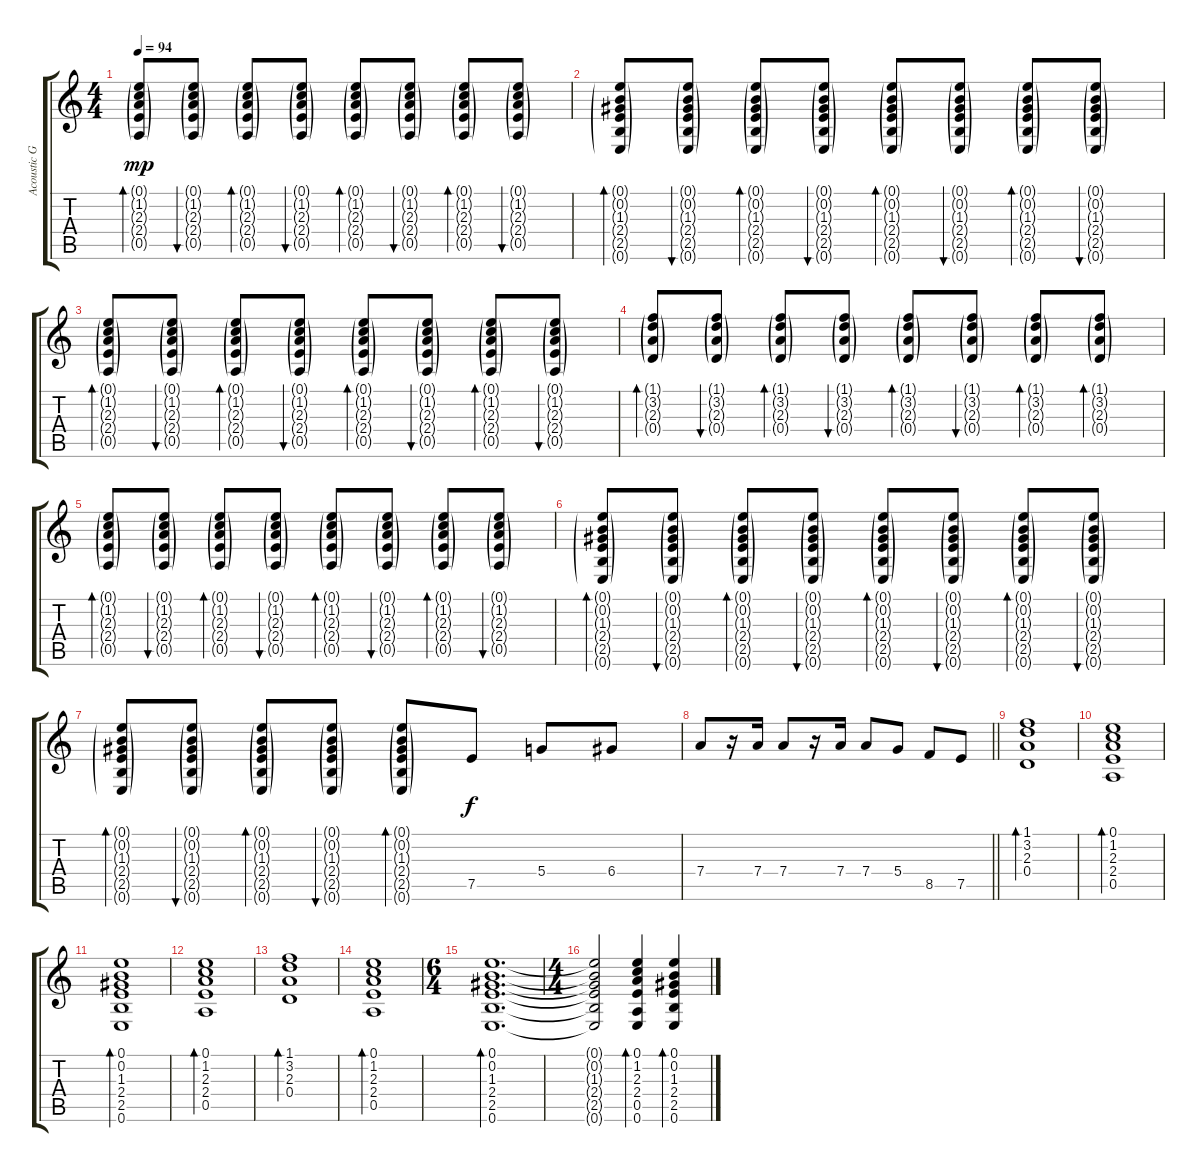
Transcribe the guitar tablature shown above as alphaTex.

\track ("Acoustic Guitar" "Acoustic G") {instrument acousticguitarsteel}
\staff {score tabs}
\tuning (E4 B3 G3 D3 A2 E2) {hide}
\ts (4 4)
\tempo 94
\clef g2
\ks c
(0.1{g} 1.2{g} 2.3{g} 2.4{g} 0.5{g}).8{bd 60 dy mp} (0.1{g} 1.2{g} 2.3{g} 2.4{g} 0.5{g}).8{bu 60} (0.1{g} 1.2{g} 2.3{g} 2.4{g} 0.5{g}).8{bd 60} (0.1{g} 1.2{g} 2.3{g} 2.4{g} 0.5{g}).8{bu 60} (0.1{g} 1.2{g} 2.3{g} 2.4{g} 0.5{g}).8{bd 60} (0.1{g} 1.2{g} 2.3{g} 2.4{g} 0.5{g}).8{bu 60} (0.1{g} 1.2{g} 2.3{g} 2.4{g} 0.5{g}).8{bd 60} (0.1{g} 1.2{g} 2.3{g} 2.4{g} 0.5{g}).8{bu 60} |
(0.1{g} 0.2{g} 1.3{g} 2.4{g} 2.5{g} 0.6{g}).8{bd 60} (0.1{g} 0.2{g} 1.3{g} 2.4{g} 2.5{g} 0.6{g}).8{bu 60} (0.1{g} 0.2{g} 1.3{g} 2.4{g} 2.5{g} 0.6{g}).8{bd 60} (0.1{g} 0.2{g} 1.3{g} 2.4{g} 2.5{g} 0.6{g}).8{bu 60} (0.1{g} 0.2{g} 1.3{g} 2.4{g} 2.5{g} 0.6{g}).8{bd 60} (0.1{g} 0.2{g} 1.3{g} 2.4{g} 2.5{g} 0.6{g}).8{bu 60} (0.1{g} 0.2{g} 1.3{g} 2.4{g} 2.5{g} 0.6{g}).8{bd 60} (0.1{g} 0.2{g} 1.3{g} 2.4{g} 2.5{g} 0.6{g}).8{bu 60} |
(0.1{g} 1.2{g} 2.3{g} 2.4{g} 0.5{g}).8{bd 60} (0.1{g} 1.2{g} 2.3{g} 2.4{g} 0.5{g}).8{bu 60} (0.1{g} 1.2{g} 2.3{g} 2.4{g} 0.5{g}).8{bd 60} (0.1{g} 1.2{g} 2.3{g} 2.4{g} 0.5{g}).8{bu 60} (0.1{g} 1.2{g} 2.3{g} 2.4{g} 0.5{g}).8{bd 60} (0.1{g} 1.2{g} 2.3{g} 2.4{g} 0.5{g}).8{bu 60} (0.1{g} 1.2{g} 2.3{g} 2.4{g} 0.5{g}).8{bd 60} (0.1{g} 1.2{g} 2.3{g} 2.4{g} 0.5{g}).8{bu 60} |
(1.1{g} 3.2{g} 2.3{g} 0.4{g}).8{bd 60} (1.1{g} 3.2{g} 2.3{g} 0.4{g}).8{bu 60} (1.1{g} 3.2{g} 2.3{g} 0.4{g}).8{bd 60} (1.1{g} 3.2{g} 2.3{g} 0.4{g}).8{bu 60} (1.1{g} 3.2{g} 2.3{g} 0.4{g}).8{bd 60} (1.1{g} 3.2{g} 2.3{g} 0.4{g}).8{bu 60} (1.1{g} 3.2{g} 2.3{g} 0.4{g}).8{bd 60} (1.1{g} 3.2{g} 2.3{g} 0.4{g}).8{bd 60} |
(0.1{g} 1.2{g} 2.3{g} 2.4{g} 0.5{g}).8{bd 60} (0.1{g} 1.2{g} 2.3{g} 2.4{g} 0.5{g}).8{bu 60} (0.1{g} 1.2{g} 2.3{g} 2.4{g} 0.5{g}).8{bd 60} (0.1{g} 1.2{g} 2.3{g} 2.4{g} 0.5{g}).8{bu 60} (0.1{g} 1.2{g} 2.3{g} 2.4{g} 0.5{g}).8{bd 60} (0.1{g} 1.2{g} 2.3{g} 2.4{g} 0.5{g}).8{bu 60} (0.1{g} 1.2{g} 2.3{g} 2.4{g} 0.5{g}).8{bd 60} (0.1{g} 1.2{g} 2.3{g} 2.4{g} 0.5{g}).8{bu 60} |
(0.1{g} 0.2{g} 1.3{g} 2.4{g} 2.5{g} 0.6{g}).8{bd 60} (0.1{g} 0.2{g} 1.3{g} 2.4{g} 2.5{g} 0.6{g}).8{bu 60} (0.1{g} 0.2{g} 1.3{g} 2.4{g} 2.5{g} 0.6{g}).8{bd 60} (0.1{g} 0.2{g} 1.3{g} 2.4{g} 2.5{g} 0.6{g}).8{bu 60} (0.1{g} 0.2{g} 1.3{g} 2.4{g} 2.5{g} 0.6{g}).8{bd 60} (0.1{g} 0.2{g} 1.3{g} 2.4{g} 2.5{g} 0.6{g}).8{bu 60} (0.1{g} 0.2{g} 1.3{g} 2.4{g} 2.5{g} 0.6{g}).8{bd 60} (0.1{g} 0.2{g} 1.3{g} 2.4{g} 2.5{g} 0.6{g}).8{bu 60} |
(0.1{g} 0.2{g} 1.3{g} 2.4{g} 2.5{g} 0.6{g}).8{bd 60} (0.1{g} 0.2{g} 1.3{g} 2.4{g} 2.5{g} 0.6{g}).8{bu 60} (0.1{g} 0.2{g} 1.3{g} 2.4{g} 2.5{g} 0.6{g}).8{bd 60} (0.1{g} 0.2{g} 1.3{g} 2.4{g} 2.5{g} 0.6{g}).8{bu 60} (0.1{g} 0.2{g} 1.3{g} 2.4{g} 2.5{g} 0.6{g}).8{bd 60} 7.5.8{dy f} 5.4.8 6.4.8 |
\barLineRight lightlight
7.4.8 r.16 7.4.16 7.4.8 r.16 7.4.16 7.4.8 5.4.8 8.5.8 7.5.8 |
(1.1 3.2 2.3 0.4).1{bd 60} |
(0.1 1.2 2.3 2.4 0.5).1{bd 60} |
(0.1 0.2 1.3 2.4 2.5 0.6).1{bd 60} |
(0.1 1.2 2.3 2.4 0.5).1{bd 60} |
(1.1 3.2 2.3 0.4).1{bd 60} |
(0.1 1.2 2.3 2.4 0.5).1{bd 60} |
\ts (6 4)
(0.1 0.2 1.3 2.4 2.5 0.6).1{d bd 60} |
\ts (4 4)
(0.1{t} 0.2{t} 1.3{t} 2.4{t} 2.5{t} 0.6{t}).2 (0.1 1.2 2.3 2.4 0.5 0.6).4{bd 60} (0.1 0.2 1.3 2.4 2.5 0.6).4{bd 60}
